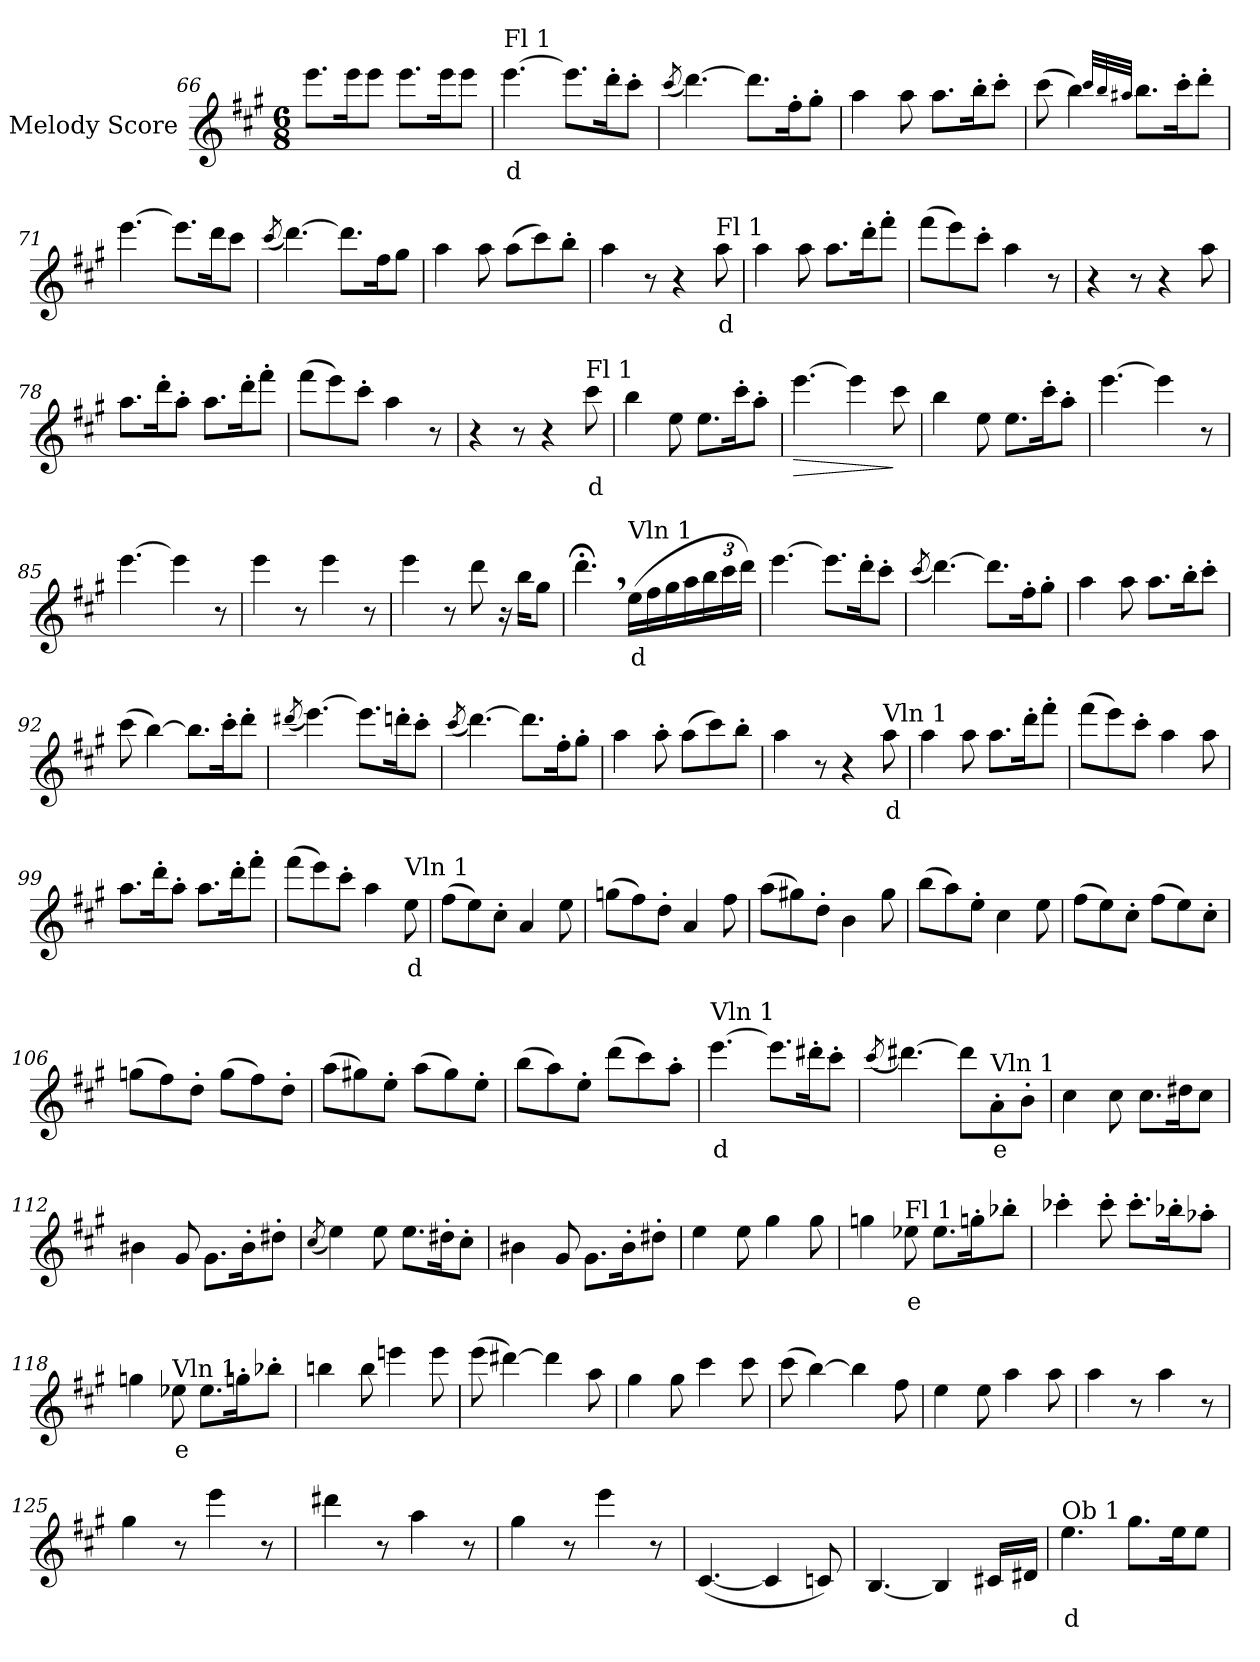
**kern	**text	**dynam
*part1	*part1	*part1
*staff1	*staff1	*staff1
*I"Melody Score	*	*
*clefG2	*	*
*k[f#c#g#]	*	*
*M6/8	*	*
=66	=66	=66
8.eee\L	.	.
16eee\K	.	.
8eee\J	.	.
8.eee\L	.	.
16eee\K	.	.
8eee\J	.	.
=67	=67	=67
!LO:TX:a:t=Fl 1	!	!
!	!LO:LY:b:color=#FF0000	!
[4.eee\	d	.
8.eee\L]	.	.
16ddd'\K	.	.
8ccc#'\J	.	.
=68	=68	=68
(8qccc#/	.	.
[4.ddd\)	.	.
8.ddd\L]	.	.
16ff#'\K	.	.
8gg#'\J	.	.
=69	=69	=69
4aa\	.	.
8aa\	.	.
8.aa\L	.	.
16bb'\K	.	.
8ccc#'\J	.	.
=70	=70	=70
(8ccc#\	.	.
4bb\)	.	.
32qccc#/LLL	.	.
32qbb/	.	.
32qaa#X/JJJ	.	.
8.bb\L	.	.
16ccc#'\K	.	.
8ddd'\J	.	.
=71	=71	=71
[4.eee\	.	.
8.eee\L]	.	.
16ddd\K	.	.
8ccc#\J	.	.
=72	=72	=72
(8qccc#/	.	.
[4.ddd\)	.	.
8.ddd\L]	.	.
16ff#\K	.	.
8gg#\J	.	.
=73	=73	=73
4aa\	.	.
8aa\	.	.
(8aa\L	.	.
8ccc#\)	.	.
8bb'\J	.	.
=74	=74	=74
4aa\	.	.
8r	.	.
4r	.	.
!LO:TX:a:t=Fl 1	!	!
!	!LO:LY:b:color=#FF0000	!
8aa\	d	.
=75	=75	=75
4aa\	.	.
8aa\	.	.
8.aa\L	.	.
16ddd'\K	.	.
8fff#'\J	.	.
=76	=76	=76
(8fff#\L	.	.
8eee\)	.	.
8ccc#'\J	.	.
4aa\	.	.
8r	.	.
=77	=77	=77
4r	.	.
8r	.	.
4r	.	.
8aa\	.	.
=78	=78	=78
8.aa\L	.	.
16ddd'\K	.	.
8aa'\J	.	.
8.aa\L	.	.
16ddd'\K	.	.
8fff#'\J	.	.
=79	=79	=79
(8fff#\L	.	.
8eee\)	.	.
8ccc#'\J	.	.
4aa\	.	.
8r	.	.
=80	=80	=80
4r	.	.
8r	.	.
4r	.	.
!LO:TX:a:t=Fl 1	!	!
!	!LO:LY:b:color=#FF0000	!
8ccc#\	d	.
=81	=81	=81
4bb\	.	.
8ee\	.	.
8.ee\L	.	.
16ccc#'\K	.	.
8aa'\J	.	.
=82	=82	=82
!	!	!LO:HP:b
[4.eee\	.	>
4eee\]	.	.
8ccc#\	.	]
=83	=83	=83
4bb\	.	.
8ee\	.	.
8.ee\L	.	.
16ccc#'\K	.	.
8aa'\J	.	.
=84	=84	=84
[4.eee\	.	.
4eee\]	.	.
8r	.	.
=85	=85	=85
[4.eee\	.	.
4eee\]	.	.
8r	.	.
=86	=86	=86
4eee\	.	.
8r	.	.
4eee\	.	.
8r	.	.
=87	=87	=87
4eee\	.	.
8r	.	.
8ddd\	.	.
16r	.	.
16bb\KL	.	.
8gg#\J	.	.
=88	=88	=88
4.ddd;<,\	.	.
!LO:TX:a:t=Vln 1	!	!
!	!LO:LY:b:color=#FF0000	!
(16ee\LL	d	.
16ff#\	.	.
16gg#\	.	.
16aa\	.	.
*Xbrackettup	*	*
24bb\	.	.
24ccc#\	.	.
24ddd\JJ)	.	.
=89	=89	=89
[4.eee\	.	.
8.eee\L]	.	.
16ddd'\K	.	.
8ccc#'\J	.	.
=90	=90	=90
(8qccc#/	.	.
[4.ddd\)	.	.
8.ddd\L]	.	.
16ff#'\K	.	.
8gg#'\J	.	.
=91	=91	=91
4aa\	.	.
8aa\	.	.
8.aa\L	.	.
16bb'\K	.	.
8ccc#'\J	.	.
=92	=92	=92
(8ccc#\	.	.
[4bb\)	.	.
8.bb\L]	.	.
16ccc#'\K	.	.
8ddd'\J	.	.
=93	=93	=93
(8qddd#X/	.	.
[4.eee\)	.	.
8.eee\L]	.	.
16dddn'\K	.	.
8ccc#'\J	.	.
=94	=94	=94
(8qccc#/	.	.
[4.ddd\)	.	.
8.ddd\L]	.	.
16ff#'\K	.	.
8gg#'\J	.	.
=95	=95	=95
4aa\	.	.
8aa'\	.	.
(8aa\L	.	.
8ccc#\)	.	.
8bb'\J	.	.
=96	=96	=96
4aa\	.	.
8r	.	.
4r	.	.
!LO:TX:a:t=Vln 1	!	!
!	!LO:LY:b:color=#FF0000	!
8aa\	d	.
=97	=97	=97
4aa\	.	.
8aa\	.	.
8.aa\L	.	.
16ddd'\K	.	.
8fff#'\J	.	.
=98	=98	=98
(8fff#\L	.	.
8eee\)	.	.
8ccc#'\J	.	.
4aa\	.	.
8aa\	.	.
=99	=99	=99
8.aa\L	.	.
16ddd'\K	.	.
8aa'\J	.	.
8.aa\L	.	.
16ddd'\K	.	.
8fff#'\J	.	.
=100	=100	=100
(8fff#\L	.	.
8eee\)	.	.
8ccc#'\J	.	.
4aa\	.	.
!LO:TX:a:t=Vln 1	!	!
!	!LO:LY:b:color=#FF0000	!
8ee\	d	.
=101	=101	=101
(8ff#\L	.	.
8ee\)	.	.
8cc#'\J	.	.
4a/	.	.
8ee\	.	.
=102	=102	=102
(8ggn\L	.	.
8ff#\)	.	.
8dd'\J	.	.
4a/	.	.
8ff#\	.	.
=103	=103	=103
(8aa\L	.	.
8gg#X\)	.	.
8dd'\J	.	.
4b\	.	.
8gg#\	.	.
=104	=104	=104
(8bb\L	.	.
8aa\)	.	.
8ee'\J	.	.
4cc#\	.	.
8ee\	.	.
=105	=105	=105
(8ff#\L	.	.
8ee\)	.	.
8cc#'\J	.	.
(8ff#\L	.	.
8ee\)	.	.
8cc#'\J	.	.
=106	=106	=106
(8ggn\L	.	.
8ff#\)	.	.
8dd'\J	.	.
(8gg\L	.	.
8ff#\)	.	.
8dd'\J	.	.
=107	=107	=107
(8aa\L	.	.
8gg#X\)	.	.
8ee'\J	.	.
(8aa\L	.	.
8gg#\)	.	.
8ee'\J	.	.
=108	=108	=108
(8bb\L	.	.
8aa\)	.	.
8ee'\J	.	.
(8ddd\L	.	.
8ccc#\)	.	.
8aa'\J	.	.
=109	=109	=109
!LO:TX:a:t=Vln 1	!	!
!	!LO:LY:b:color=#FF0000	!
[4.eee\	d	.
8.eee\L]	.	.
16ddd#X'\K	.	.
8ccc#'\J	.	.
=110	=110	=110
(8qccc#/	.	.
[4.ddd#X\)	.	.
8ddd#\L]	.	.
!LO:TX:a:t=Vln 1	!	!
!	!LO:LY:b:color=#FF0000	!
8a'\	e	.
8b'\J	.	.
=111	=111	=111
4cc#\	.	.
8cc#\	.	.
8.cc#\L	.	.
16dd#X\K	.	.
8cc#\J	.	.
=112	=112	=112
4b#X\	.	.
8g#/	.	.
8.g#\L	.	.
16b#'\K	.	.
8dd#X'\J	.	.
=113	=113	=113
(8qcc#/	.	.
4ee\)	.	.
8ee\	.	.
8.ee\L	.	.
16dd#X'\K	.	.
8cc#'\J	.	.
=114	=114	=114
4b#X\	.	.
8g#/	.	.
8.g#\L	.	.
16b#'\K	.	.
8dd#X'\J	.	.
=115	=115	=115
4ee\	.	.
8ee\	.	.
4gg#\	.	.
8gg#\	.	.
=116	=116	=116
4ggn\	.	.
!LO:TX:a:t=Fl 1	!	!
!	!LO:LY:b:color=#FF0000	!
8ee-X\	e	.
8.ee-\L	.	.
16ggn'\K	.	.
8bb-'\J	.	.
=117	=117	=117
4ccc-X'\	.	.
8ccc-'\	.	.
8.ccc-'\L	.	.
16bb-X'\K	.	.
8aa-X'\J	.	.
=118	=118	=118
4ggn\	.	.
!LO:TX:a:t=Vln 1	!	!
!	!LO:LY:b:color=#FF0000	!
8ee-X\	e	.
8.ee-\L	.	.
16ggn'\K	.	.
8bb-X'\J	.	.
=119	=119	=119
4bbn\	.	.
8bb\	.	.
4eeen\	.	.
8eee\	.	.
=120	=120	=120
(8eee\	.	.
[4ddd#X\)	.	.
4ddd#\]	.	.
8aa\	.	.
=121	=121	=121
4gg#\	.	.
8gg#\	.	.
4ccc#\	.	.
8ccc#\	.	.
=122	=122	=122
(8ccc#\	.	.
[4bb\)	.	.
4bb\]	.	.
8ff#\	.	.
=123	=123	=123
4ee\	.	.
8ee\	.	.
4aa\	.	.
8aa\	.	.
=124	=124	=124
4aa\	.	.
8r	.	.
4aa\	.	.
8r	.	.
=125	=125	=125
4gg#\	.	.
8r	.	.
4eee\	.	.
8r	.	.
=126	=126	=126
4ddd#X\	.	.
8r	.	.
4aa\	.	.
8r	.	.
=127	=127	=127
4gg#\	.	.
8r	.	.
4eee\	.	.
8r	.	.
=128	=128	=128
([4.c#/	.	.
4c#/]	.	.
8cn/)	.	.
=129	=129	=129
[4.B/	.	.
4B/]	.	.
16c#X/LL	.	.
16d#X/JJ	.	.
=130	=130	=130
!LO:TX:a:t=Ob 1	!	!
!	!LO:LY:b:color=#FF0000	!
4.ee\	d	.
8.gg#\L	.	.
16ee\K	.	.
8ee\J	.	.
=	=	=
*-	*-	*-
